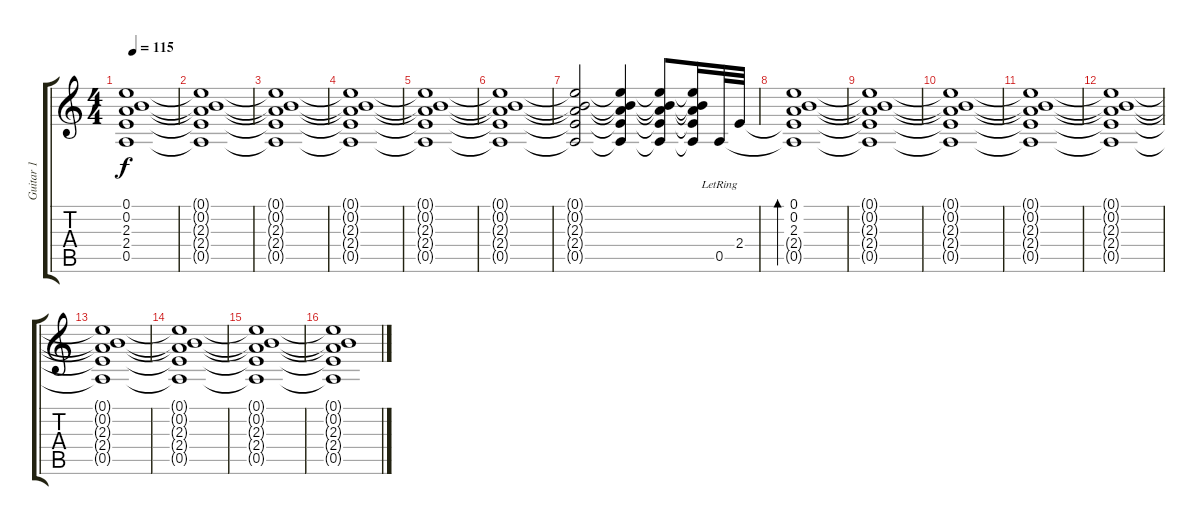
\track ("Guitar 1" "Guitar 1") {instrument electricguitarclean}
\staff {score tabs}
\tuning (E4 B3 G3 D3 A2 D2) {hide}
\ts (4 4)
\tempo 115
\clef g2
\ks c
(0.1{t} 0.2{t} 2.3{t} 2.4{t} 0.5{t}).1{dy f} |
(0.1{t} 0.2{t} 2.3{t} 2.4{t} 0.5{t}).1 |
(0.1{t} 0.2{t} 2.3{t} 2.4{t} 0.5{t}).1 |
(0.1{t} 0.2{t} 2.3{t} 2.4{t} 0.5{t}).1 |
(0.1{t} 0.2{t} 2.3{t} 2.4{t} 0.5{t}).1 |
(0.1{t} 0.2{t} 2.3{t} 2.4{t} 0.5{t}).1 |
(0.1{t} 0.2{t} 2.3{t} 2.4{t} 0.5{t}).2 (0.1{t} 0.2{t} 2.3{t} 2.4{t} 0.5{t}).4 (0.1{t} 0.2{t} 2.3{t} 2.4{t} 0.5{t}).8 (0.1{t} 0.2{t} 2.3{t} 2.4{t} 0.5{t}).16 0.5{lr}.32 2.4{lr}.32 |
(0.1 0.2 2.3 2.4{t} 0.5{t}).1{bd 240} |
(0.1{t} 0.2{t} 2.3{t} 2.4{t} 0.5{t}).1 |
(0.1{t} 0.2{t} 2.3{t} 2.4{t} 0.5{t}).1 |
(0.1{t} 0.2{t} 2.3{t} 2.4{t} 0.5{t}).1 |
(0.1{t} 0.2{t} 2.3{t} 2.4{t} 0.5{t}).1 |
(0.1{t} 0.2{t} 2.3{t} 2.4{t} 0.5{t}).1 |
(0.1{t} 0.2{t} 2.3{t} 2.4{t} 0.5{t}).1 |
(0.1{t} 0.2{t} 2.3{t} 2.4{t} 0.5{t}).1 |
(0.1{t} 0.2{t} 2.3{t} 2.4{t} 0.5{t}).1
